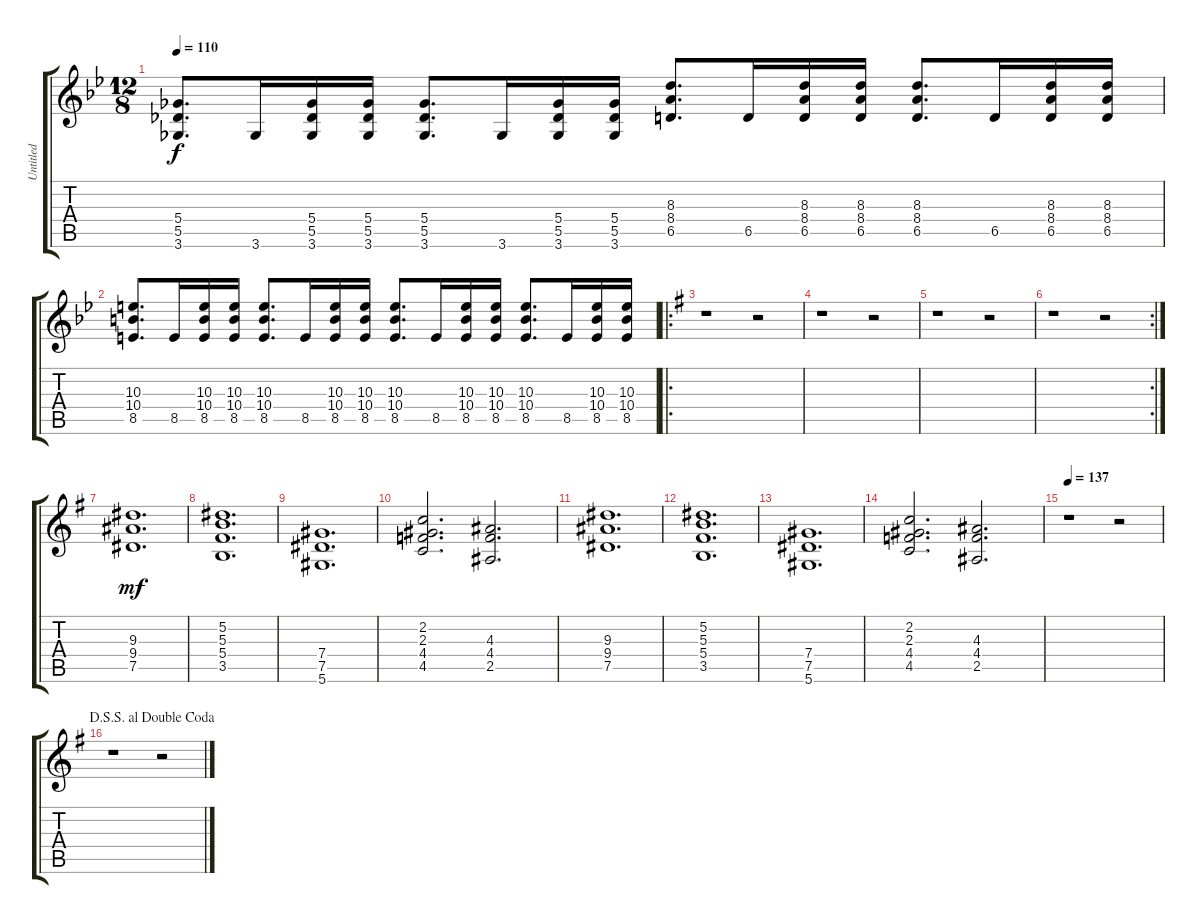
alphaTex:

\track ("Untitled" "Untitled") {instrument distortionguitar}
\staff {score tabs}
\tuning (Eb4 Bb3 Gb3 Db3 Ab2 Eb2) {hide}
\ts (12 8)
\tempo 110
\clef g2
\ks bb
(5.4 5.5 3.6).8{d dy f} 3.6.16 (5.4 5.5 3.6).16 (5.4 5.5 3.6).16 (5.4 5.5 3.6).8{d} 3.6.16 (5.4 5.5 3.6).16 (5.4 5.5 3.6).16 (8.3 8.4 6.5).8{d} 6.5.16 (8.3 8.4 6.5).16 (8.3 8.4 6.5).16 (8.3 8.4 6.5).8{d} 6.5.16 (8.3 8.4 6.5).16 (8.3 8.4 6.5).16 |
(10.3 10.4 8.5).8{d} 8.5.16 (10.3 10.4 8.5).16 (10.3 10.4 8.5).16 (10.3 10.4 8.5).8{d} 8.5.16 (10.3 10.4 8.5).16 (10.3 10.4 8.5).16 (10.3 10.4 8.5).8{d} 8.5.16 (10.3 10.4 8.5).16 (10.3 10.4 8.5).16 (10.3 10.4 8.5).8{d} 8.5.16 (10.3 10.4 8.5).16 (10.3 10.4 8.5).16 |
\ro
\ks g
r.1 r.2 |
r.1 r.2 |
r.1 r.2 |
\rc 2
r.1 r.2 |
(9.3 9.4 7.5).1{d dy mf} |
(5.2 5.3 5.4 3.5).1{d} |
(7.4 7.5 5.6).1{d} |
(2.2 2.3 4.4 4.5).2{d} (4.3 4.4 2.5).2{d} |
(9.3 9.4 7.5).1{d} |
(5.2 5.3 5.4 3.5).1{d} |
(7.4 7.5 5.6).1{d} |
(2.2 2.3 4.4 4.5).2{d} (4.3 4.4 2.5).2{d} |
\tempo 137
r.1 r.2 |
\jump dalsegnosegnoaldoublecoda
r.1 r.2
